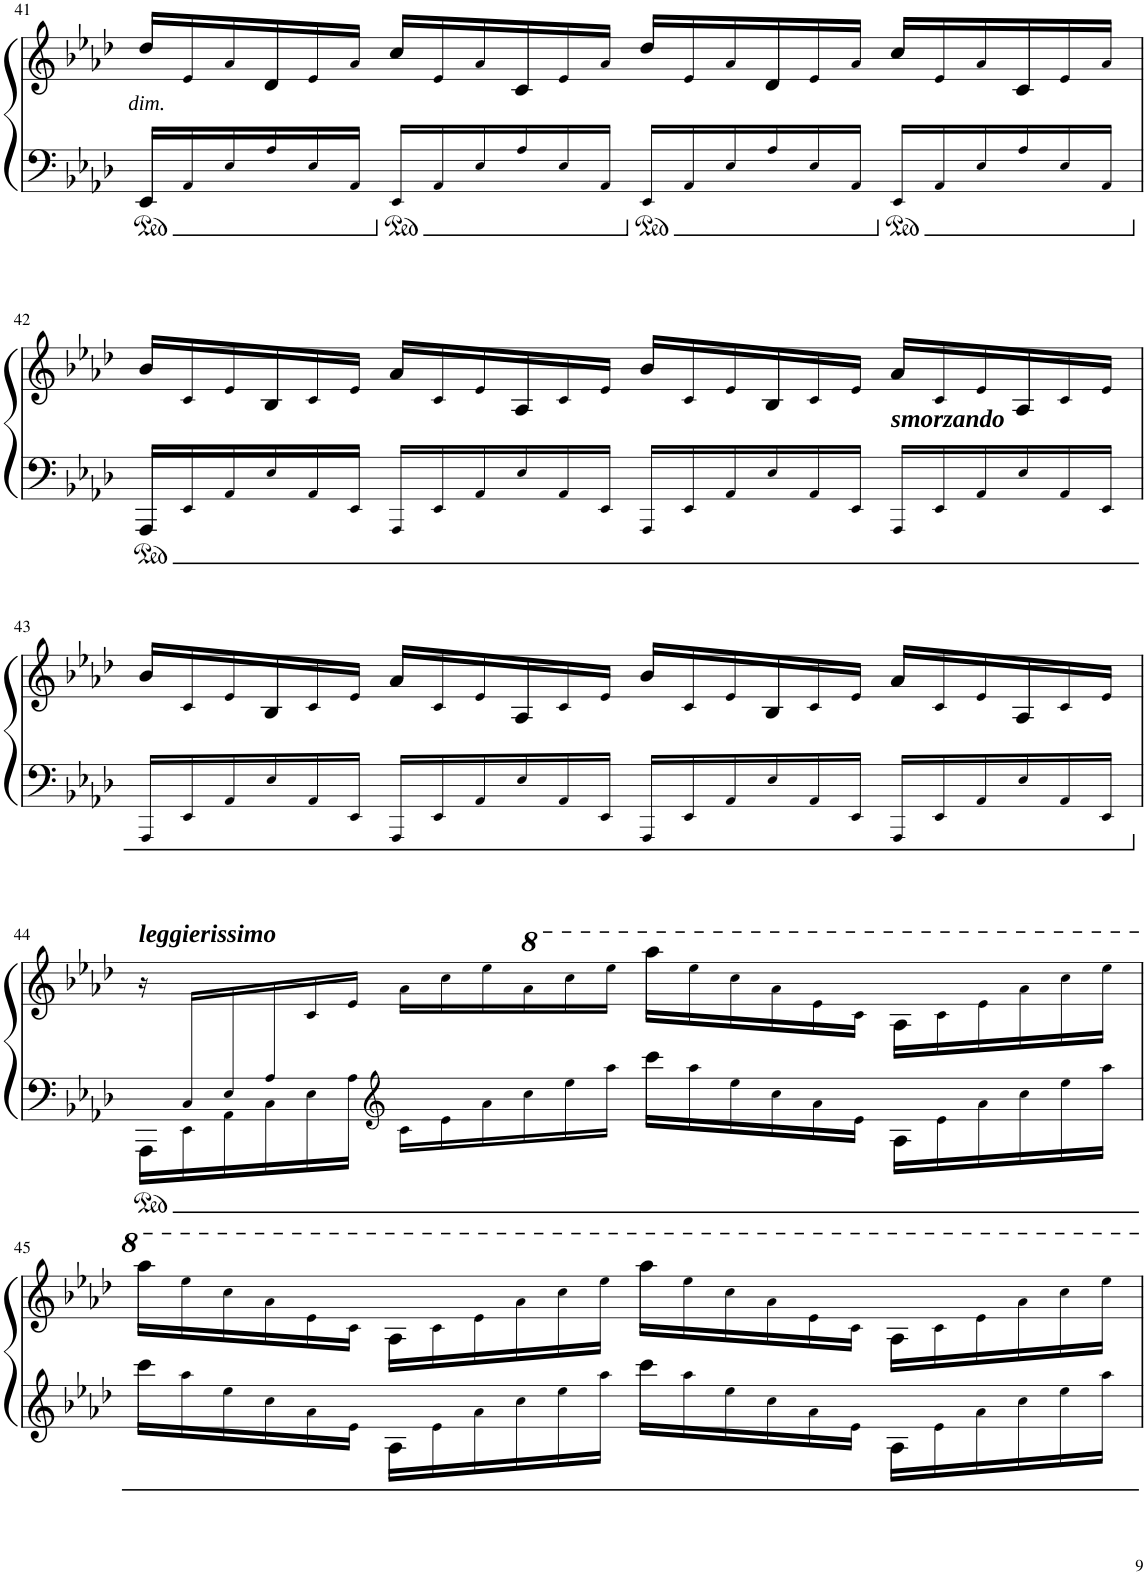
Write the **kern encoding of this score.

**kern	**kern	**dynam
*part1	*part1	*part1
*staff2	*staff1	*staff1/2
*I"Piano	*	*
*I'Pno	*	*
!!LO:PB:g=z
*clefF4	*clefG2	*
*k[b-e-a-d-]	*k[b-e-a-d-]	*
*M4/4	*M4/4	*
*met(c)	*met(c)	*
*Xbrackettup	*Xbrackettup	*
=41	=41	=41
!	!	!LO:DY:b
24EE-/LL	24dd-/LL	other-dynamics
24AA-!/	24e-!/	.
24E-!/	24a-!/	.
24A-!/	24d-/	.
24E-!/	24e-!/	.
24AA-!/JJ	24a-!/JJ	.
24EE-!/LL	24cc/LL	.
24AA-!/	24e-!/	.
24E-!/	24a-!/	.
24A-!/	24c/	.
24E-!/	24e-!/	.
24AA-!/JJ	24a-!/JJ	.
24EE-!/LL	24dd-/LL	.
24AA-!/	24e-!/	.
24E-!/	24a-!/	.
24A-!/	24d-/	.
24E-!/	24e-!/	.
24AA-!/JJ	24a-!/JJ	.
24EE-!/LL	24cc/LL	.
24AA-!/	24e-!/	.
24E-!/	24a-!/	.
24A-!/	24c/	.
24E-!/	24e-!/	.
24AA-!/JJ	24a-!/JJ	.
!!LO:LB:g=z
=42	=42	=42
24AAA-/LL	24b-/LL	.
24EE-!/	24c!/	.
24AA-!/	24e-!/	.
24E-!/	24B-/	.
24AA-!/	24c!/	.
24EE-!/JJ	24e-!/JJ	.
24AAA-!/LL	24a-/LL	.
24EE-!/	24c!/	.
24AA-!/	24e-!/	.
24E-!/	24A-/	.
24AA-!/	24c!/	.
24EE-!/JJ	24e-!/JJ	.
24AAA-!/LL	24b-/LL	.
24EE-!/	24c!/	.
24AA-!/	24e-!/	.
24E-!/	24B-/	.
24AA-!/	24c!/	.
24EE-!/JJ	24e-!/JJ	.
!	!LO:TX:b:Bi:t=smorzando	!
24AAA-!/LL	24a-/LL	.
24EE-!/	24c!/	.
24AA-!/	24e-!/	.
24E-!/	24A-/	.
24AA-!/	24c!/	.
24EE-!/JJ	24e-!/JJ	.
!!LO:LB:g=z
=43	=43	=43
24AAA-!/LL	24b-/LL	.
24EE-!/	24c!/	.
24AA-!/	24e-!/	.
24E-!/	24B-/	.
24AA-!/	24c!/	.
24EE-!/JJ	24e-!/JJ	.
24AAA-!/LL	24a-/LL	.
24EE-!/	24c!/	.
24AA-!/	24e-!/	.
24E-!/	24A-/	.
24AA-!/	24c!/	.
24EE-!/JJ	24e-!/JJ	.
24AAA-!/LL	24b-/LL	.
24EE-!/	24c!/	.
24AA-!/	24e-!/	.
24E-!/	24B-/	.
24AA-!/	24c!/	.
24EE-!/JJ	24e-!/JJ	.
24AAA-!/LL	24a-/LL	.
24EE-!/	24c!/	.
24AA-!/	24e-!/	.
24E-!/	24A-/	.
24AA-!/	24c!/	.
24EE-!/JJ	24e-!/JJ	.
!!LO:LB:g=z
=44	=44	=44
*^	*	*
!	!	!LO:TX:a:Bi:t=leggierissimo	!
24ryy	24AAA-\LL	24r	.
24C!/LL	24EE-!\	8ryy	.
24E-!/	24AA-!\	.	.
24A-!/	24C!\	.	.
6%5ryy	24E-!\	24c!/	.
.	24A-!\JJ	24e-!/JJ	.
*clefG2	*	*	*
.	24c!\LL	24a-!\LL	.
.	24e-!\	24cc!\	.
.	24a-!\	24ee-!\	.
.	24cc!\	24aa-!\	.
.	24ee-!\	24ccc!\	.
.	24aa-!\JJ	24eee-!\JJ	.
.	24ccc\LL	24aaa-\LL	.
.	24aa-!\	24eee-!\	.
.	24ee-!\	24ccc!\	.
.	24cc!\	24aa-!\	.
.	24a-!\	24ee-!\	.
.	24e-!\JJ	24cc!\JJ	.
.	24A-\LL	24a-\LL	.
.	24e-!\	24cc!\	.
.	24a-!\	24ee-!\	.
.	24cc!\	24aa-!\	.
.	24ee-!\	24ccc!\	.
.	24aa-!\JJ	24eee-!\JJ	.
*v	*v	*	*
!!LO:LB:g=z
=45	=45	=45
24ccc\LL	24aaa-\LL	.
24aa-!\	24eee-!\	.
24ee-!\	24ccc!\	.
24cc!\	24aa-!\	.
24a-!\	24ee-!\	.
24e-!\JJ	24cc!\JJ	.
24A-\LL	24a-\LL	.
24e-!\	24cc!\	.
24a-!\	24ee-!\	.
24cc!\	24aa-!\	.
24ee-!\	24ccc!\	.
24aa-!\JJ	24eee-!\JJ	.
24ccc\LL	24aaa-\LL	.
24aa-!\	24eee-!\	.
24ee-!\	24ccc!\	.
24cc!\	24aa-!\	.
24a-!\	24ee-!\	.
24e-!\JJ	24cc!\JJ	.
24A-\LL	24a-\LL	.
24e-!\	24cc!\	.
24a-!\	24ee-!\	.
24cc!\	24aa-!\	.
24ee-!\	24ccc!\	.
24aa-!\JJ	24eee-!\JJ	.
=	=	=
*-	*-	*-
